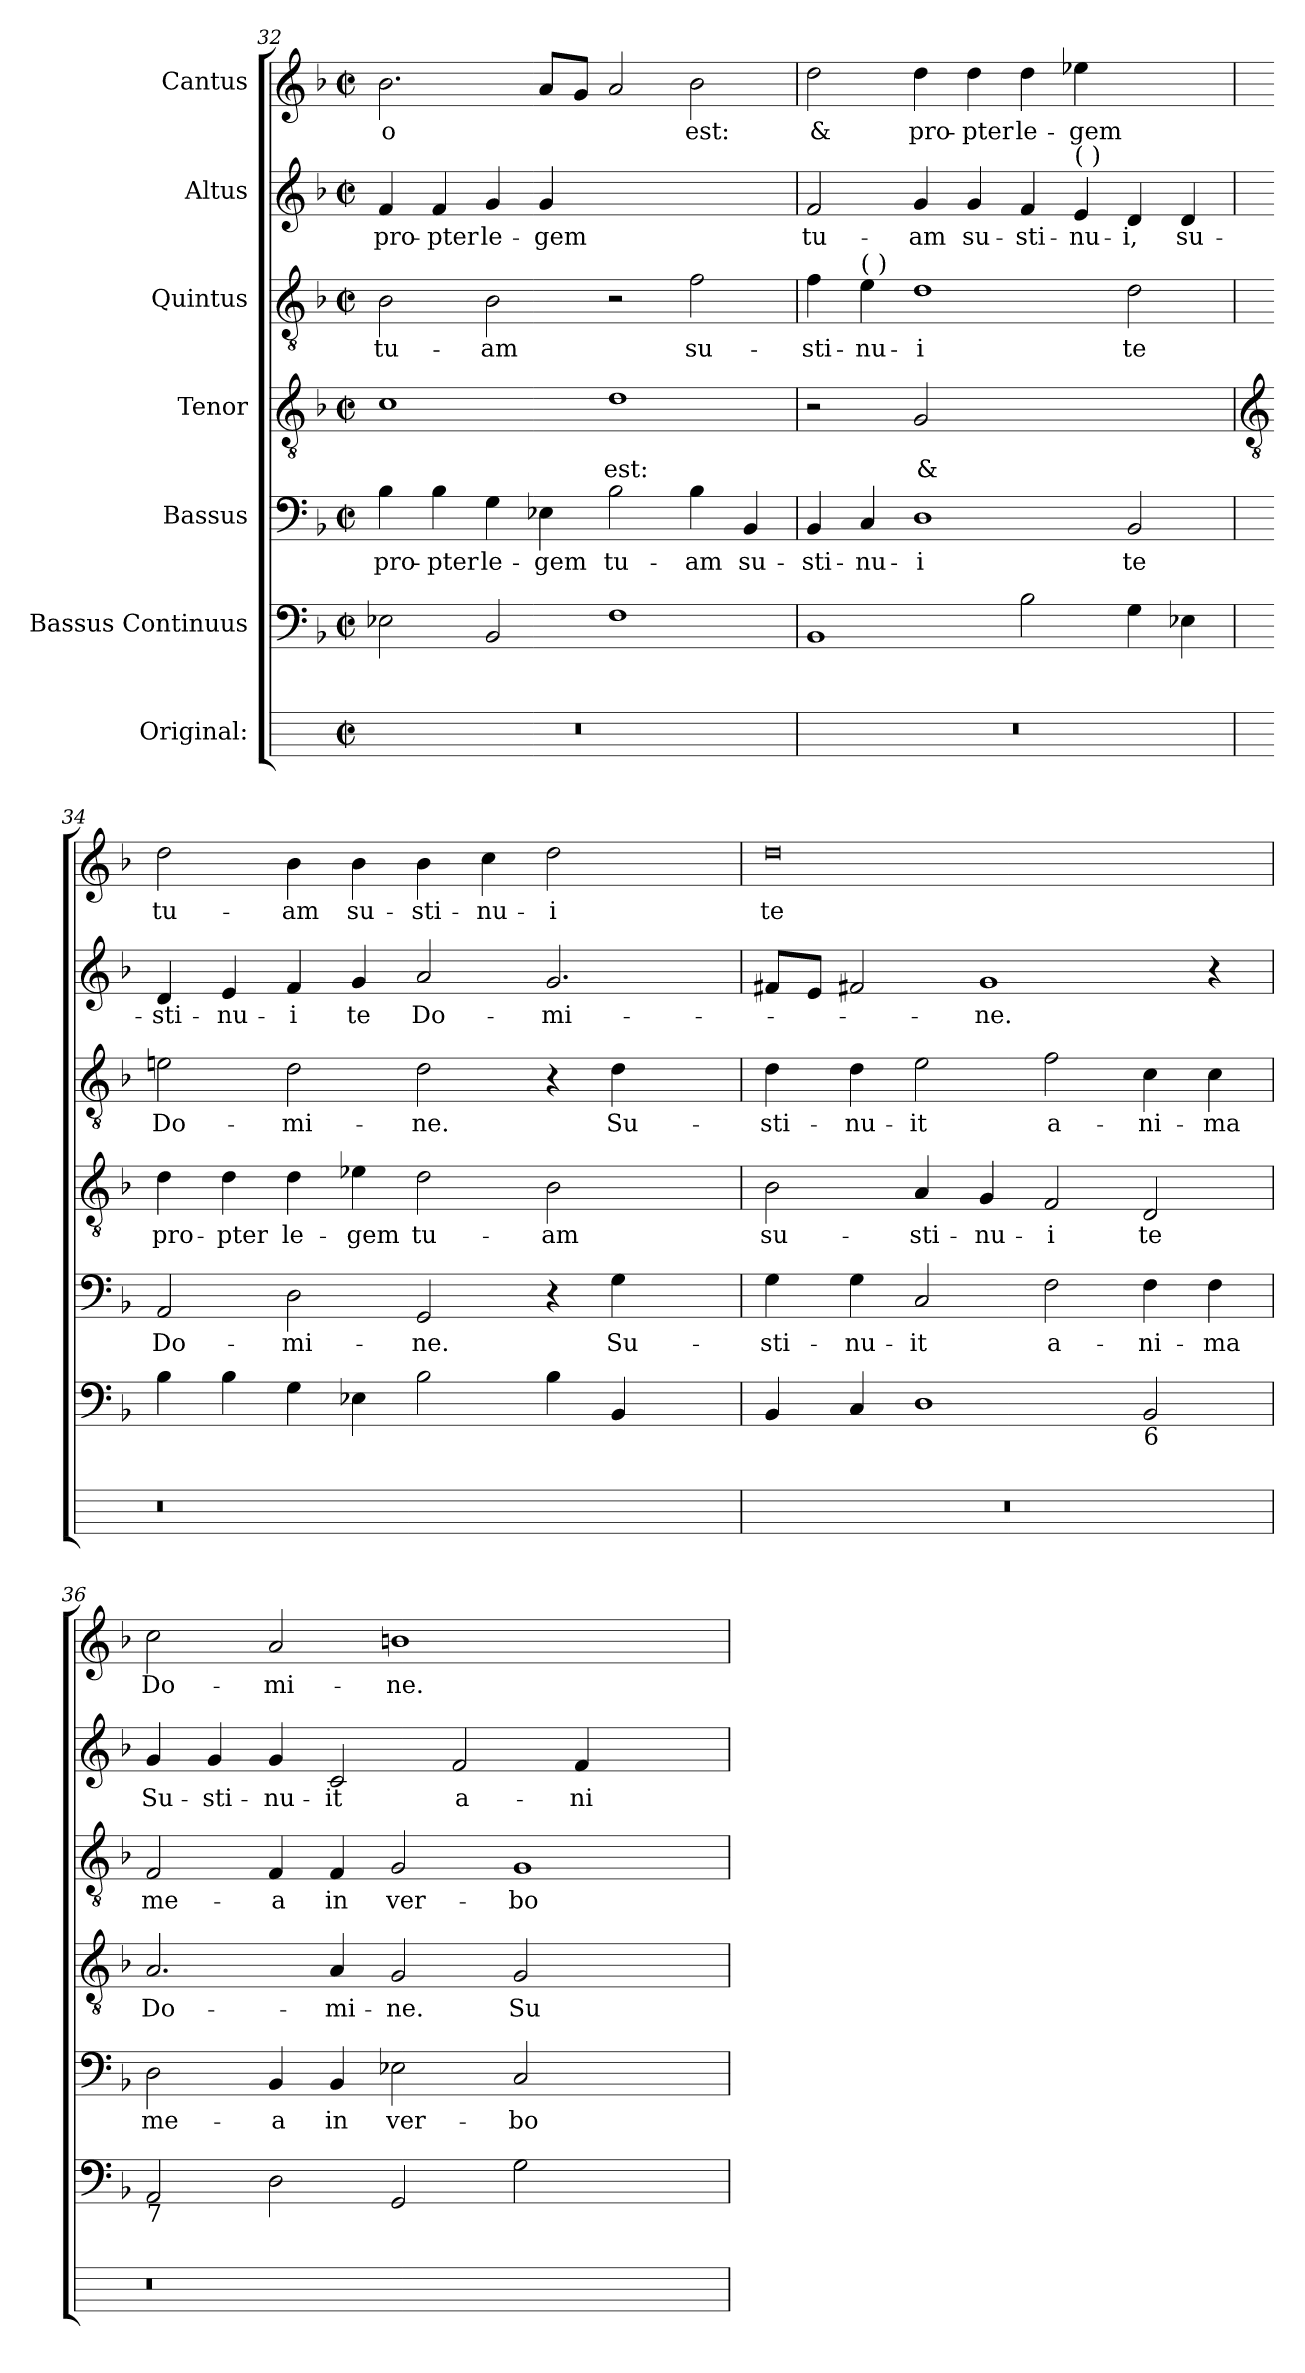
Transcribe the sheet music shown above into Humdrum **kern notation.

**kern	**kern	**kern	**text	**kern	**text	**kern	**text	**kern	**text	**kern	**text
*part7	*part6	*part5	*part5	*part4	*part4	*part3	*part3	*part2	*part2	*part1	*part1
*staff7	*staff6	*staff5	*staff5	*staff4	*staff4	*staff3	*staff3	*staff2	*staff2	*staff1	*staff1
*I"Original:	*I"Bassus Continuus	*I"Bassus	*	*I"Tenor	*	*I"Quintus	*	*I"Altus	*	*I"Cantus	*
!!LO:LB:g=z
*	*clefF4	*clefF4	*	*clefGv2	*	*clefGv2	*	*clefG2	*	*clefG2	*
*	*k[b-]	*k[b-]	*	*k[b-]	*	*k[b-]	*	*k[b-]	*	*k[b-]	*
*	*F:	*F:	*	*F:	*	*F:	*	*F:	*	*F:	*
*M4/2	*M4/2	*M4/2	*	*M4/2	*	*M4/2	*	*M4/2	*	*M4/2	*
*met(c|)	*met(c|)	*met(c|)	*	*met(c|)	*	*met(c|)	*	*met(c|)	*	*met(c|)	*
=32A	=32A	=32A	=32A	=32A	=32A	=32A	=32A	=32A	=32A	=32A	=32A
!	!	!	!LO:LY:b	!	!	!	!LO:LY:b	!	!LO:LY:b	!	!LO:LY:b
*	*	*	*	*^	*	*	*	*	*	*	*
0r	2E-	4B-	pro-	1c	0ryy	.	2B-	tu-	4f	pro-	2.b-	-o
!	!	!	!LO:LY:b	!	!	!	!	!	!	!LO:LY:b	!	!
.	.	4B-	-pter	.	.	.	.	.	4f	-pter	.	.
!	!	!	!LO:LY:b	!	!	!	!	!LO:LY:b	!	!LO:LY:b	!	!
.	2BB-	4G	le-	.	.	.	2B-	-am	4g	le-	.	.
!	!	!	!LO:LY:b	!	!	!	!	!	!	!LO:LY:b	!	!
.	.	4E-X	-gem	.	.	.	.	.	4g	-gem	8aL	.
.	.	.	.	.	.	.	.	.	.	.	8gJ	.
!	!	!	!LO:LY:b	!	!	!LO:LY:b	!	!	!	!	!	!
.	1F	2B-	tu-	1d	.	est:	2r	.	1ryy	.	2a	.
!	!	!	!LO:LY:b	!	!	!	!	!LO:LY:b	!	!	!	!LO:LY:b
.	.	4B-	-am	.	.	.	2f	su-	.	.	2b-	est:
!	!	!	!LO:LY:b	!	!	!	!	!	!	!	!	!
.	.	4BB-	su-	.	.	.	.	.	.	.	.	.
!!LO:LB:g=z
=33A	=33A	=33A	=33A	=33A	=33A	=33A	=33A	=33A	=33A	=33A	=33A	=33A
!	!	!	!LO:LY:b	!	!	!	!	!LO:LY:b	!	!LO:LY:b	!	!LO:LY:b
0r	1BB-	4BB-	-sti-	2r	1ryy	.	4f	-sti-	2f	tu-	2dd	&
!	!	!	!	!	!	!	!LO:TX:a:t=(  )	!	!	!	!	!
!	!	!	!LO:LY:b	!	!	!	!	!LO:LY:b	!	!	!	!
.	.	4C	-nu-	.	.	.	4e	-nu-	.	.	.	.
!	!	!	!LO:LY:b	!	!	!LO:LY:b	!	!LO:LY:b	!	!LO:LY:b	!	!LO:LY:b
.	.	1D	-i	2G	.	&	1d	-i	4g	-am	4dd	pro-
!	!	!	!	!	!	!	!	!	!	!LO:LY:b	!	!LO:LY:b
.	.	.	.	.	.	.	.	.	4g	su-	4dd	-pter
!	!	!	!	!	!	!	!	!	!	!LO:LY:b	!	!LO:LY:b
.	2B-	.	.	1ryy	1ryy	.	.	.	4f	-sti-	4dd	le-
!	!	!	!	!	!	!	!	!	!LO:TX:a:t=(  )	!	!	!
!	!	!	!	!	!	!	!	!	!	!LO:LY:b	!	!LO:LY:b
.	.	.	.	.	.	.	.	.	4e	-nu-	4ee-X	-gem
!	!	!	!LO:LY:b	!	!	!	!	!LO:LY:b	!	!LO:LY:b	!	!
.	4G	2BB-	te	.	.	.	2d	te	4d	-i,	2ryy	.
!	!	!	!	!	!	!	!	!	!	!LO:LY:b	!	!
.	4E-X	.	.	.	.	.	.	.	4d	su-	.	.
*	*	*	*	*v	*v	*	*	*	*	*	*	*
!!LO:LB:g=z
=34	=34	=34	=34	=34	=34	=34	=34	=34	=34	=34	=34
*	*	*	*	*clefGv2	*	*	*	*	*	*	*
!	!	!	!LO:LY:b	!	!LO:LY:b	!	!LO:LY:b	!	!LO:LY:b	!	!LO:LY:b
0r	4B-	2AA	Do-	4d	pro-	2en	Do-	4d	-sti-	2dd	tu-
!	!	!	!	!	!LO:LY:b	!	!	!	!LO:LY:b	!	!
.	4B-	.	.	4d	-pter	.	.	4e	-nu-	.	.
!	!	!	!LO:LY:b	!	!LO:LY:b	!	!LO:LY:b	!	!LO:LY:b	!	!LO:LY:b
.	4G	2D	-mi-	4d	le-	2d	-mi-	4f	-i	4b-	-am
!	!	!	!	!	!LO:LY:b	!	!	!	!LO:LY:b	!	!LO:LY:b
.	4E-X	.	.	4e-X	-gem	.	.	4g	te	4b-	su-
!	!	!	!LO:LY:b	!	!LO:LY:b	!	!LO:LY:b	!	!LO:LY:b	!	!LO:LY:b
.	2B-	2GG	-ne.	2d	tu-	2d	-ne.	2a	Do-	4b-	-sti-
!	!	!	!	!	!	!	!	!	!	!	!LO:LY:b
.	.	.	.	.	.	.	.	.	.	4cc	-nu-
!	!	!	!	!	!LO:LY:b	!	!	!	!LO:LY:b	!	!LO:LY:b
.	4B-	4r	.	2B-	-am	4r	.	2.g	-mi-	2dd	-i
!	!	!	!LO:LY:b	!	!	!	!LO:LY:b	!	!	!	!
.	4BB-	4G	Su-	.	.	4d	Su-	.	.	.	.
4ryy	4ryy	4ryy	.	4ryy	.	4ryy	.	.	.	4ryy	.
=35	=35	=35	=35	=35	=35	=35	=35	=35	=35	=35	=35
!	!	!	!LO:LY:b	!	!LO:LY:b	!	!LO:LY:b	!	!	!	!LO:LY:b
0r	4BB-	4G	-sti-	2B-	su-	4d	-sti-	8f#XL	.	0dd	te
.	.	.	.	.	.	.	.	8eJ	.	.	.
!	!	!	!LO:LY:b	!	!	!	!LO:LY:b	!	!	!	!
.	4C	4G	-nu-	.	.	4d	-nu-	2f#X	.	.	.
!	!	!	!LO:LY:b	!	!LO:LY:b	!	!LO:LY:b	!	!	!	!
.	1D	2C	-it	4A	-sti-	2e	-it	.	.	.	.
!	!	!	!	!	!LO:LY:b	!	!	!	!LO:LY:b	!	!
.	.	.	.	4G	-nu-	.	.	1g	-ne.	.	.
!	!	!	!LO:LY:b	!	!LO:LY:b	!	!LO:LY:b	!	!	!	!
.	.	2F	a-	2F	-i	2f	a-	.	.	.	.
!	!LO:TX:b:t=6	!	!	!	!	!	!	!	!	!	!
!	!	!	!LO:LY:b	!	!LO:LY:b	!	!LO:LY:b	!	!	!	!
.	2BB-	4F	-ni-	2D	te	4c	-ni-	.	.	.	.
!	!	!	!LO:LY:b	!	!	!	!LO:LY:b	!	!	!	!
.	.	4F	-ma	.	.	4c	-ma	4r	.	.	.
=36	=36	=36	=36	=36	=36	=36	=36	=36	=36	=36	=36
!	!LO:TX:b:t=7	!	!	!	!	!	!	!	!	!	!
!	!	!	!LO:LY:b	!	!LO:LY:b	!	!LO:LY:b	!	!LO:LY:b	!	!LO:LY:b
0r	2AA	2D	me-	2.A	Do-	2F	me-	4g	Su-	2cc	Do-
!	!	!	!	!	!	!	!	!	!LO:LY:b	!	!
.	.	.	.	.	.	.	.	4g	-sti-	.	.
!	!	!	!LO:LY:b	!	!	!	!LO:LY:b	!	!LO:LY:b	!	!LO:LY:b
.	2D	4BB-	-a	.	.	4F	-a	4g	-nu-	2a	-mi-
!	!	!	!LO:LY:b	!	!LO:LY:b	!	!LO:LY:b	!	!LO:LY:b	!	!
.	.	4BB-	in	4A	-mi-	4F	in	2c	-it	.	.
!	!	!	!LO:LY:b	!	!LO:LY:b	!	!LO:LY:b	!	!	!	!LO:LY:b
.	2GG	2E-X	ver-	2G	-ne.	2G	ver-	.	.	1bn	-ne.
!	!	!	!	!	!	!	!	!	!LO:LY:b	!	!
.	.	.	.	.	.	.	.	2f	a-	.	.
!	!	!	!LO:LY:b	!	!LO:LY:b	!	!LO:LY:b	!	!	!	!
.	2G	2C	-bo	2G	Su-	1G	-bo	.	.	.	.
!	!	!	!	!	!	!	!	!	!LO:LY:b	!	!
.	.	.	.	.	.	.	.	4f	-ni-	.	.
2ryy	2ryy	2ryy	.	2ryy	.	.	.	2ryy	.	2ryy	.
=	=	=	=	=	=	=	=	=	=	=	=
*-	*-	*-	*-	*-	*-	*-	*-	*-	*-	*-	*-
